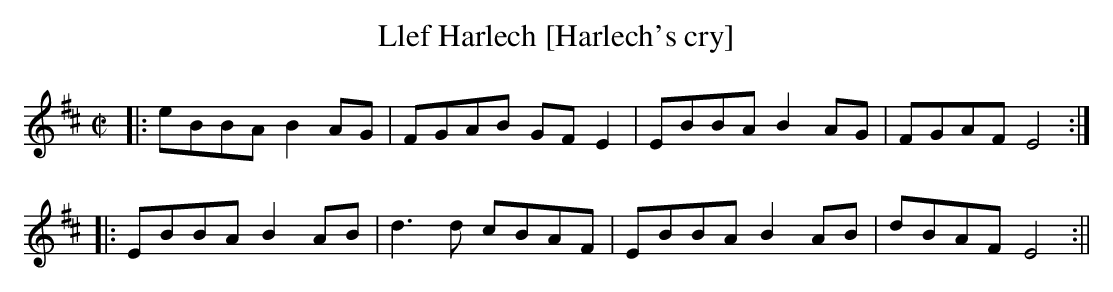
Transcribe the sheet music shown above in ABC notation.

X:1
T:Llef Harlech [Harlech's cry]
M:C|
K:Edor
|:eBBA B2AG|FGAB GFE2|EBBA B2AG|FGAF E4:|
|:EBBA B2AB|d3d cBAF|EBBA B2AB|dBAF E4:||
